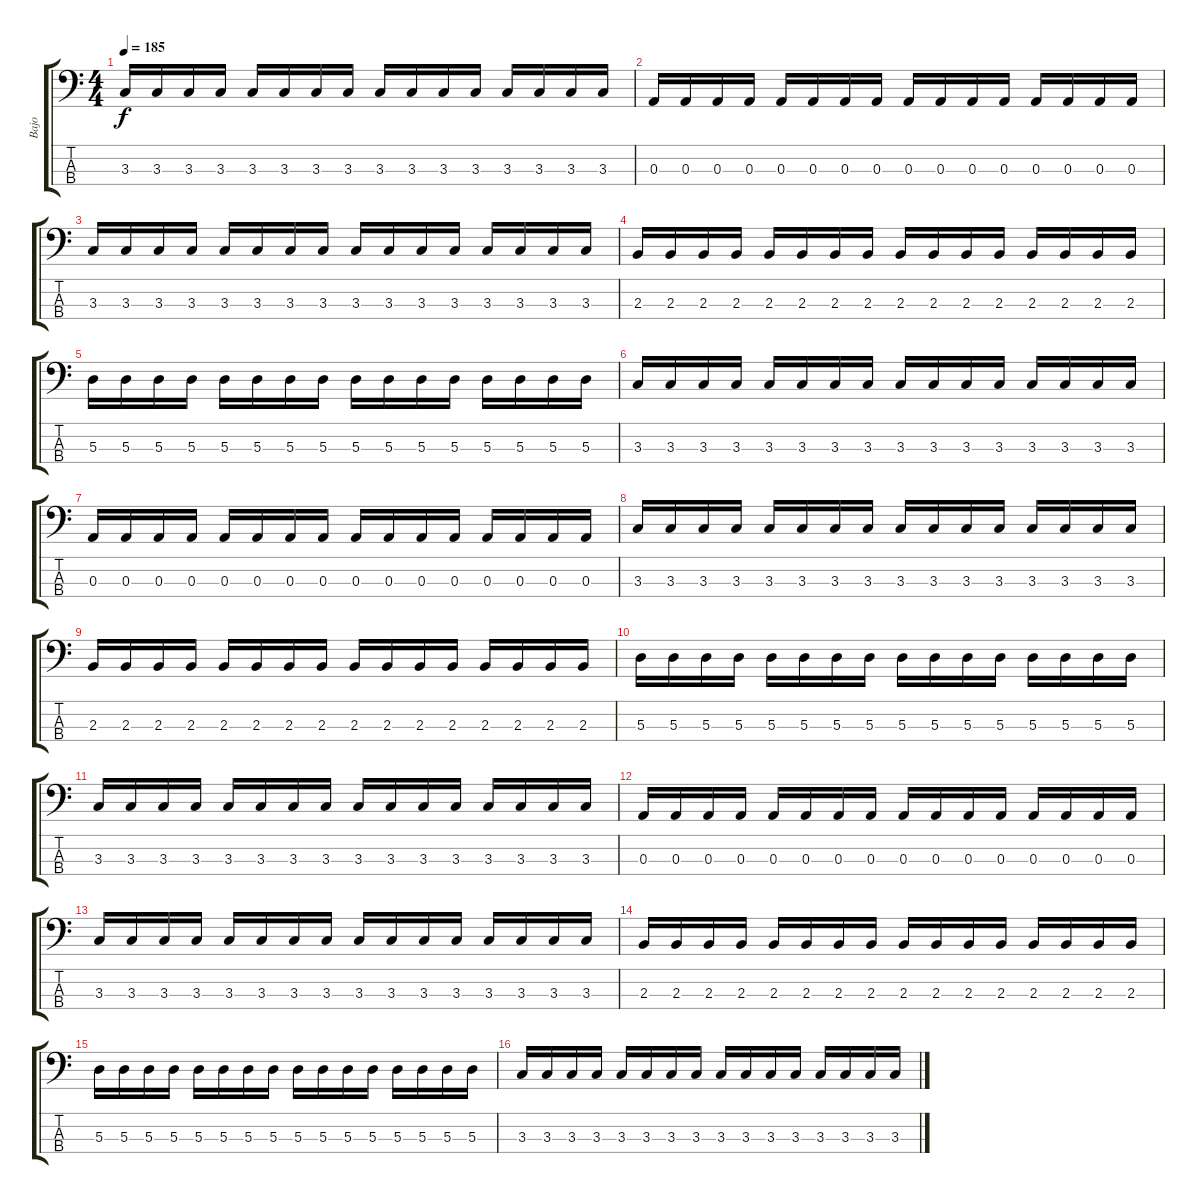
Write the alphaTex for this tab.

\track ("Bajo" "Bajo") {instrument electricbasspick}
\staff {score tabs}
\tuning (G2 D2 A1 E1) {hide}
\ts (4 4)
\tempo 185
\clef f4
\ks c
3.3.16{dy f} 3.3.16 3.3.16 3.3.16 3.3.16 3.3.16 3.3.16 3.3.16 3.3.16 3.3.16 3.3.16 3.3.16 3.3.16 3.3.16 3.3.16 3.3.16 |
0.3.16 0.3.16 0.3.16 0.3.16 0.3.16 0.3.16 0.3.16 0.3.16 0.3.16 0.3.16 0.3.16 0.3.16 0.3.16 0.3.16 0.3.16 0.3.16 |
3.3.16 3.3.16 3.3.16 3.3.16 3.3.16 3.3.16 3.3.16 3.3.16 3.3.16 3.3.16 3.3.16 3.3.16 3.3.16 3.3.16 3.3.16 3.3.16 |
2.3.16 2.3.16 2.3.16 2.3.16 2.3.16 2.3.16 2.3.16 2.3.16 2.3.16 2.3.16 2.3.16 2.3.16 2.3.16 2.3.16 2.3.16 2.3.16 |
5.3.16 5.3.16 5.3.16 5.3.16 5.3.16 5.3.16 5.3.16 5.3.16 5.3.16 5.3.16 5.3.16 5.3.16 5.3.16 5.3.16 5.3.16 5.3.16 |
3.3.16 3.3.16 3.3.16 3.3.16 3.3.16 3.3.16 3.3.16 3.3.16 3.3.16 3.3.16 3.3.16 3.3.16 3.3.16 3.3.16 3.3.16 3.3.16 |
0.3.16 0.3.16 0.3.16 0.3.16 0.3.16 0.3.16 0.3.16 0.3.16 0.3.16 0.3.16 0.3.16 0.3.16 0.3.16 0.3.16 0.3.16 0.3.16 |
3.3.16 3.3.16 3.3.16 3.3.16 3.3.16 3.3.16 3.3.16 3.3.16 3.3.16 3.3.16 3.3.16 3.3.16 3.3.16 3.3.16 3.3.16 3.3.16 |
2.3.16 2.3.16 2.3.16 2.3.16 2.3.16 2.3.16 2.3.16 2.3.16 2.3.16 2.3.16 2.3.16 2.3.16 2.3.16 2.3.16 2.3.16 2.3.16 |
5.3.16 5.3.16 5.3.16 5.3.16 5.3.16 5.3.16 5.3.16 5.3.16 5.3.16 5.3.16 5.3.16 5.3.16 5.3.16 5.3.16 5.3.16 5.3.16 |
3.3.16 3.3.16 3.3.16 3.3.16 3.3.16 3.3.16 3.3.16 3.3.16 3.3.16 3.3.16 3.3.16 3.3.16 3.3.16 3.3.16 3.3.16 3.3.16 |
0.3.16 0.3.16 0.3.16 0.3.16 0.3.16 0.3.16 0.3.16 0.3.16 0.3.16 0.3.16 0.3.16 0.3.16 0.3.16 0.3.16 0.3.16 0.3.16 |
3.3.16 3.3.16 3.3.16 3.3.16 3.3.16 3.3.16 3.3.16 3.3.16 3.3.16 3.3.16 3.3.16 3.3.16 3.3.16 3.3.16 3.3.16 3.3.16 |
2.3.16 2.3.16 2.3.16 2.3.16 2.3.16 2.3.16 2.3.16 2.3.16 2.3.16 2.3.16 2.3.16 2.3.16 2.3.16 2.3.16 2.3.16 2.3.16 |
5.3.16 5.3.16 5.3.16 5.3.16 5.3.16 5.3.16 5.3.16 5.3.16 5.3.16 5.3.16 5.3.16 5.3.16 5.3.16 5.3.16 5.3.16 5.3.16 |
3.3.16 3.3.16 3.3.16 3.3.16 3.3.16 3.3.16 3.3.16 3.3.16 3.3.16 3.3.16 3.3.16 3.3.16 3.3.16 3.3.16 3.3.16 3.3.16
